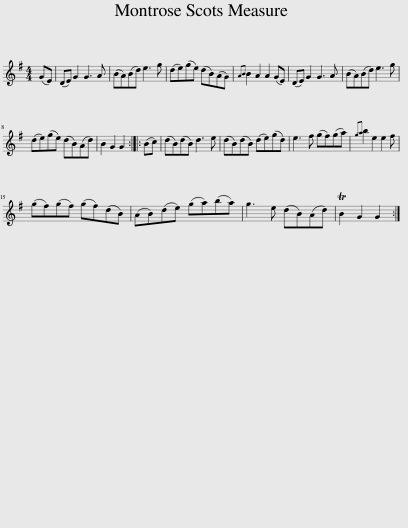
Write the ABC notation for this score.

X:1
L:1/8
M:4/4
I:linebreak $
K:G
V:1 treble
V:1
 (GE) | (DE) G2 G3 A | (BA)(Bd) e3 g | (de)(ge) (dB)(AG) |{AB} B2 A2 A2 (GE) | %5
 (DE) G2 G3 A | (BA)(Bd) e3 g |$ (de)(ge) (dB)(Ad) | B2 G2 G2 :: (Bc) | %10
 (dB)(dB) d3 e | (dB)(dB) (de)(gd) | e3 f (gf)(ga) |{ga} b2 e2 e2 f |$ (gf)(gf) (gf)(dB) | %15
 (AB)(de) (ga)(ba) | g3 e (dB)(Ad) | TB2 G2 G2 :| %18
